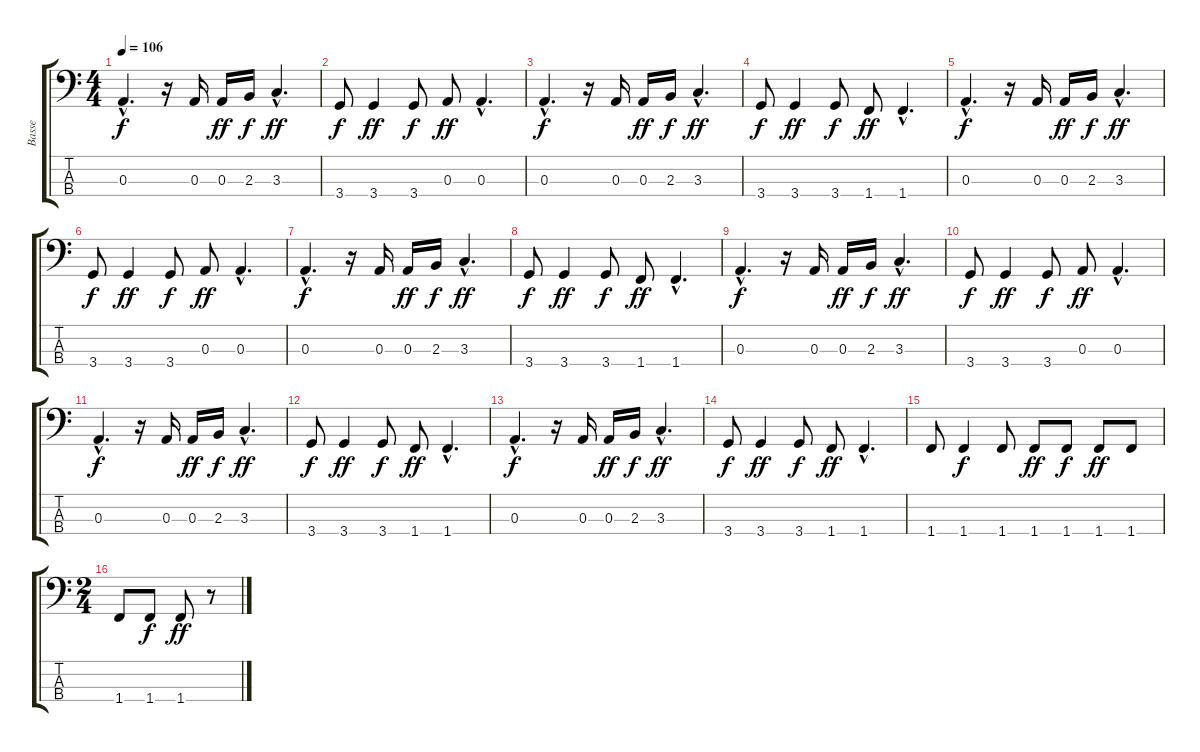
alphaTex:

\track ("Basse" "Basse") {instrument electricbassfinger}
\staff {score tabs}
\tuning (G2 D2 A1 E1) {hide}
\ts (4 4)
\tempo 106
\clef f4
\ks c
0.3{hac}.4{d dy f} r.16 0.3.16 0.3.16{dy ff} 2.3.16{dy f} 3.3{hac}.4{d dy ff} |
3.4.8{dy f} 3.4.4{dy ff} 3.4.8{dy f} 0.3.8{dy ff} 0.3{hac}.4{d} |
0.3{hac}.4{d dy f} r.16 0.3.16 0.3.16{dy ff} 2.3.16{dy f} 3.3{hac}.4{d dy ff} |
3.4.8{dy f} 3.4.4{dy ff} 3.4.8{dy f} 1.4.8{dy ff} 1.4{hac}.4{d} |
0.3{hac}.4{d dy f} r.16 0.3.16 0.3.16{dy ff} 2.3.16{dy f} 3.3{hac}.4{d dy ff} |
3.4.8{dy f} 3.4.4{dy ff} 3.4.8{dy f} 0.3.8{dy ff} 0.3{hac}.4{d} |
0.3{hac}.4{d dy f} r.16 0.3.16 0.3.16{dy ff} 2.3.16{dy f} 3.3{hac}.4{d dy ff} |
3.4.8{dy f} 3.4.4{dy ff} 3.4.8{dy f} 1.4.8{dy ff} 1.4{hac}.4{d} |
0.3{hac}.4{d dy f} r.16 0.3.16 0.3.16{dy ff} 2.3.16{dy f} 3.3{hac}.4{d dy ff} |
3.4.8{dy f} 3.4.4{dy ff} 3.4.8{dy f} 0.3.8{dy ff} 0.3{hac}.4{d} |
0.3{hac}.4{d dy f} r.16 0.3.16 0.3.16{dy ff} 2.3.16{dy f} 3.3{hac}.4{d dy ff} |
3.4.8{dy f} 3.4.4{dy ff} 3.4.8{dy f} 1.4.8{dy ff} 1.4{hac}.4{d} |
0.3{hac}.4{d dy f} r.16 0.3.16 0.3.16{dy ff} 2.3.16{dy f} 3.3{hac}.4{d dy ff} |
3.4.8{dy f} 3.4.4{dy ff} 3.4.8{dy f} 1.4.8{dy ff} 1.4{hac}.4{d} |
1.4.8 1.4.4{dy f} 1.4.8 1.4.8{dy ff} 1.4.8{dy f} 1.4.8{dy ff} 1.4.8 |
\ts (2 4)
1.4.8 1.4.8{dy f} 1.4.8{dy ff} r.8
